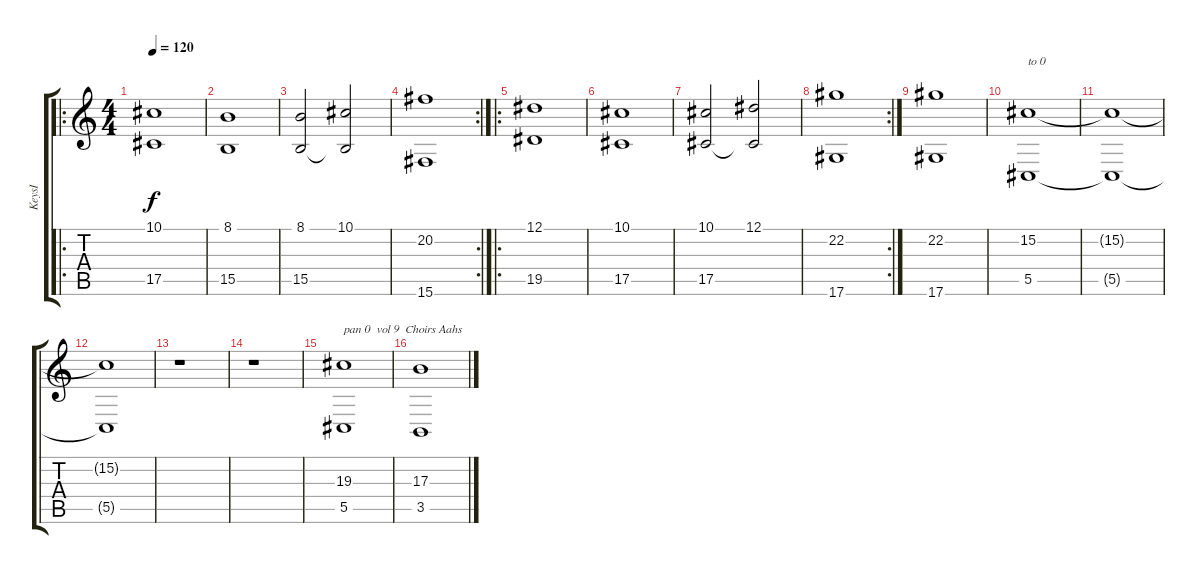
\track ("KeysI" "KeysI") {instrument musicbox}
\staff {score tabs}
\tuning (Eb4 Bb3 Gb3 Db3 Ab2 Eb2) {hide}
\ro
\ts (4 4)
\tempo 120
\clef g2
\ks c
(10.1 17.5).1{dy f} |
(8.1 15.5).1 |
(8.1 15.5).2 (10.1 15.5{t}).2 |
\rc 2
(20.2 15.6).1 |
\ro
(12.1 19.5).1 |
(10.1 17.5).1 |
(10.1 17.5).2 (12.1 17.5{t}).2 |
\rc 2
(22.2 17.6).1 |
(22.2 17.6).1 |
(15.2 5.5).1{txt "to 0" volume 0} |
(15.2{t} 5.5{t}).1 |
(15.2{t} 5.5{t}).1 |
r.1 |
r.1 |
(19.3 5.5).1{txt "pan 0  vol 9  Choirs Aahs" volume 9 balance 8 instrument choiraahs} |
(17.3 3.5).1
